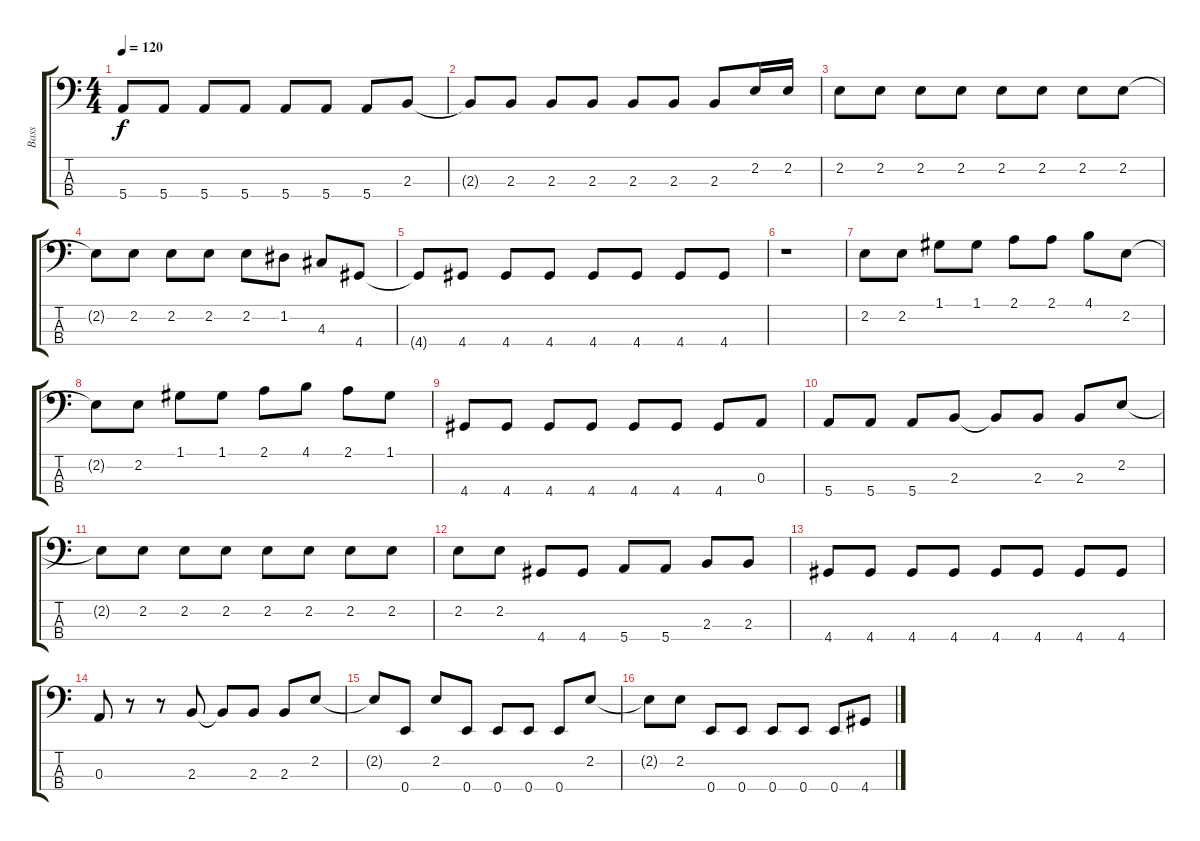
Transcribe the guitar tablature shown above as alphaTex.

\track ("Bass" "Bass") {instrument electricbassfinger}
\staff {score tabs}
\tuning (G2 D2 A1 E1) {hide}
\ts (4 4)
\tempo 120
\clef f4
\ks c
5.4.8{dy f} 5.4.8 5.4.8 5.4.8 5.4.8 5.4.8 5.4.8 2.3.8 |
2.3{t}.8 2.3.8 2.3.8 2.3.8 2.3.8 2.3.8 2.3.8 2.2.16 2.2.16 |
2.2.8 2.2.8 2.2.8 2.2.8 2.2.8 2.2.8 2.2.8 2.2.8 |
2.2{t}.8 2.2.8 2.2.8 2.2.8 2.2.8 1.2.8 4.3.8 4.4.8 |
4.4{t}.8 4.4.8 4.4.8 4.4.8 4.4.8 4.4.8 4.4.8 4.4.8 |
r.1 |
2.2.8 2.2.8 1.1.8 1.1.8 2.1.8 2.1.8 4.1.8 2.2.8 |
2.2{t}.8 2.2.8 1.1.8 1.1.8 2.1.8 4.1.8 2.1.8 1.1.8 |
4.4.8 4.4.8 4.4.8 4.4.8 4.4.8 4.4.8 4.4.8 0.3.8 |
5.4.8 5.4.8 5.4.8 2.3.8 2.3{t}.8 2.3.8 2.3.8 2.2.8 |
2.2{t}.8 2.2.8 2.2.8 2.2.8 2.2.8 2.2.8 2.2.8 2.2.8 |
2.2.8 2.2.8 4.4.8 4.4.8 5.4.8 5.4.8 2.3.8 2.3.8 |
4.4.8 4.4.8 4.4.8 4.4.8 4.4.8 4.4.8 4.4.8 4.4.8 |
0.3.8 r.8 r.8 2.3.8 2.3{t}.8 2.3.8 2.3.8 2.2.8 |
2.2{t}.8 0.4.8 2.2.8 0.4.8 0.4.8 0.4.8 0.4.8 2.2.8 |
2.2{t}.8 2.2.8 0.4.8 0.4.8 0.4.8 0.4.8 0.4.8 4.4.8
